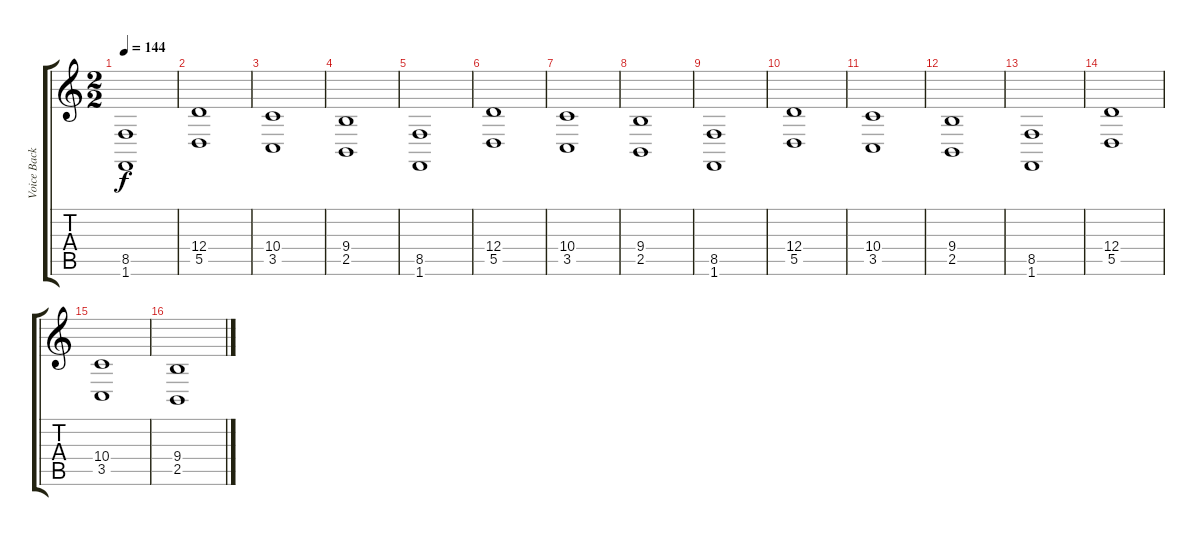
\track ("Voice Backing" "Voice Back") {instrument pad7halo}
\staff {score tabs}
\tuning (E4 B3 G3 D3 A2 E2) {hide}
\ts (2 2)
\tempo 144
\clef g2
\ks c
(8.5 1.6).1{dy f} |
(12.4 5.5).1 |
(10.4 3.5).1 |
(9.4 2.5).1 |
(8.5 1.6).1 |
(12.4 5.5).1 |
(10.4 3.5).1 |
(9.4 2.5).1 |
(8.5 1.6).1 |
(12.4 5.5).1 |
(10.4 3.5).1 |
(9.4 2.5).1 |
(8.5 1.6).1 |
(12.4 5.5).1 |
(10.4 3.5).1 |
(9.4 2.5).1
